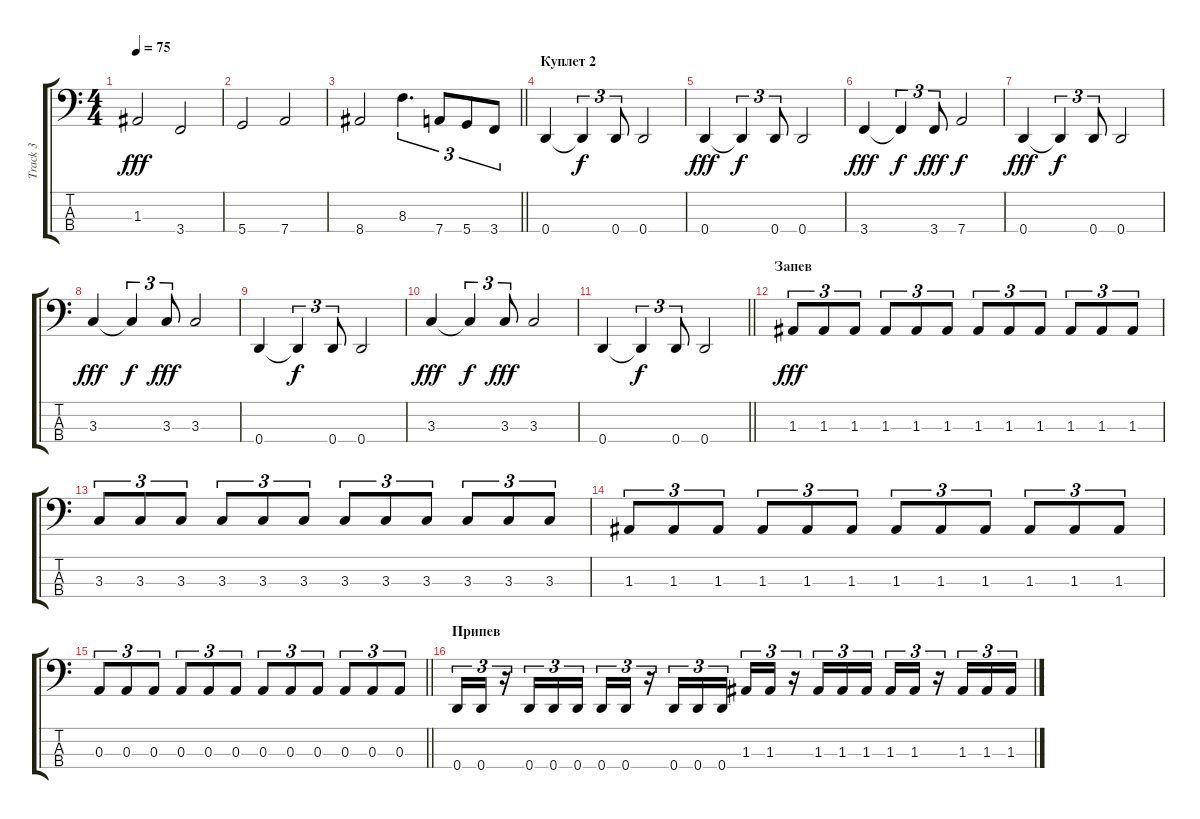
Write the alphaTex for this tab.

\track ("Track 3" "Track 3") {instrument fretlessbass}
\staff {score tabs}
\tuning (G2 D2 A1 D1) {hide}
\ts (4 4)
\tempo 75
\clef f4
\ks c
1.3.2{dy fff} 3.4.2 |
5.4.2 7.4.2 |
\barLineRight lightlight
8.4.2 8.3.4{d tu (3 2)} 7.4.8{tu (3 2)} 5.4.8{tu (3 2)} 3.4.8{tu (3 2)} |
\section ("" "Куплет 2")
0.4.4 0.4{t}.4{tu (3 2) dy f} 0.4.8{tu (3 2)} 0.4.2 |
0.4.4{dy fff} 0.4{t}.4{tu (3 2) dy f} 0.4.8{tu (3 2)} 0.4.2 |
3.4.4{dy fff} 3.4{t}.4{tu (3 2) dy f} 3.4.8{tu (3 2) dy fff} 7.4.2{dy f} |
0.4.4{dy fff} 0.4{t}.4{tu (3 2) dy f} 0.4.8{tu (3 2)} 0.4.2 |
3.3.4{dy fff} 3.3{t}.4{tu (3 2) dy f} 3.3.8{tu (3 2) dy fff} 3.3.2 |
0.4.4 0.4{t}.4{tu (3 2) dy f} 0.4.8{tu (3 2)} 0.4.2 |
3.3.4{dy fff} 3.3{t}.4{tu (3 2) dy f} 3.3.8{tu (3 2) dy fff} 3.3.2 |
\barLineRight lightlight
0.4.4 0.4{t}.4{tu (3 2) dy f} 0.4.8{tu (3 2)} 0.4.2 |
\section ("" "Запев")
1.3.8{tu (3 2) dy fff} 1.3.8{tu (3 2)} 1.3.8{tu (3 2)} 1.3.8{tu (3 2)} 1.3.8{tu (3 2)} 1.3.8{tu (3 2)} 1.3.8{tu (3 2)} 1.3.8{tu (3 2)} 1.3.8{tu (3 2)} 1.3.8{tu (3 2)} 1.3.8{tu (3 2)} 1.3.8{tu (3 2)} |
3.3.8{tu (3 2)} 3.3.8{tu (3 2)} 3.3.8{tu (3 2)} 3.3.8{tu (3 2)} 3.3.8{tu (3 2)} 3.3.8{tu (3 2)} 3.3.8{tu (3 2)} 3.3.8{tu (3 2)} 3.3.8{tu (3 2)} 3.3.8{tu (3 2)} 3.3.8{tu (3 2)} 3.3.8{tu (3 2)} |
1.3.8{tu (3 2)} 1.3.8{tu (3 2)} 1.3.8{tu (3 2)} 1.3.8{tu (3 2)} 1.3.8{tu (3 2)} 1.3.8{tu (3 2)} 1.3.8{tu (3 2)} 1.3.8{tu (3 2)} 1.3.8{tu (3 2)} 1.3.8{tu (3 2)} 1.3.8{tu (3 2)} 1.3.8{tu (3 2)} |
\barLineRight lightlight
0.3.8{tu (3 2)} 0.3.8{tu (3 2)} 0.3.8{tu (3 2)} 0.3.8{tu (3 2)} 0.3.8{tu (3 2)} 0.3.8{tu (3 2)} 0.3.8{tu (3 2)} 0.3.8{tu (3 2)} 0.3.8{tu (3 2)} 0.3.8{tu (3 2)} 0.3.8{tu (3 2)} 0.3.8{tu (3 2)} |
\section ("" "Припев")
0.4.16{tu (3 2)} 0.4.16{tu (3 2)} r.16{tu (3 2)} 0.4.16{tu (3 2)} 0.4.16{tu (3 2)} 0.4.16{tu (3 2)} 0.4.16{tu (3 2)} 0.4.16{tu (3 2)} r.16{tu (3 2)} 0.4.16{tu (3 2)} 0.4.16{tu (3 2)} 0.4.16{tu (3 2)} 1.3.16{tu (3 2)} 1.3.16{tu (3 2)} r.16{tu (3 2)} 1.3.16{tu (3 2)} 1.3.16{tu (3 2)} 1.3.16{tu (3 2)} 1.3.16{tu (3 2)} 1.3.16{tu (3 2)} r.16{tu (3 2)} 1.3.16{tu (3 2)} 1.3.16{tu (3 2)} 1.3.16{tu (3 2)}
